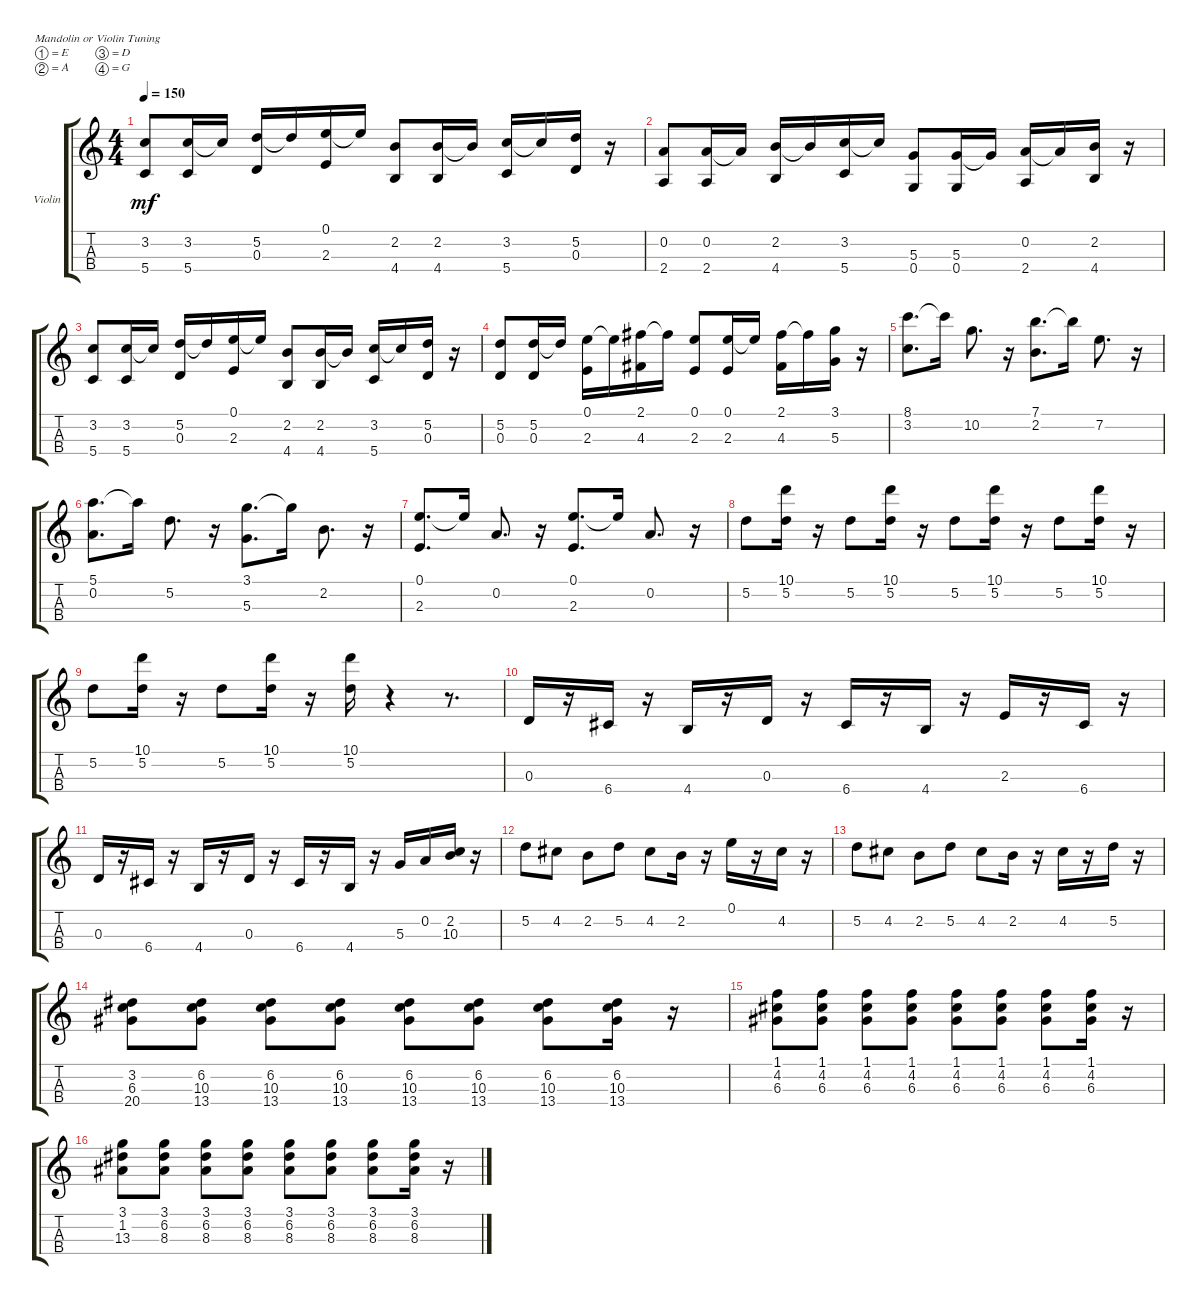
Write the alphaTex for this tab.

\bracketExtendMode groupsimilarinstruments
\firstSystemTrackNameOrientation horizontal
\otherSystemsTrackNameOrientation horizontal
\track ("Pizzicato String Ensemb" "Violin") {instrument violin}
\staff {score tabs}
\tuning (E5 A4 D4 G3)
\ts (4 4)
\tempo 150
\clef g2
\ks c
(3.2 5.4).8{dy mf} (3.2 5.4).16 3.2{t}.16 (5.2 0.3).16 5.2{t}.16 (0.1 2.3).16 0.1{t}.16 (2.2 4.4).8 (2.2 4.4).16 2.2{t}.16 (3.2 5.4).16 3.2{t}.16 (5.2 0.3).16 r.16 |
(0.2 2.4).8 (0.2 2.4).16 0.2{t}.16 (2.2 4.4).16 2.2{t}.16 (3.2 5.4).16 3.2{t}.16 (5.3 0.4).8 (5.3 0.4).16 5.3{t}.16 (0.2 2.4).16 0.2{t}.16 (2.2 4.4).16 r.16 |
(3.2 5.4).8 (3.2 5.4).16 3.2{t}.16 (5.2 0.3).16 5.2{t}.16 (0.1 2.3).16 0.1{t}.16 (2.2 4.4).8 (2.2 4.4).16 2.2{t}.16 (3.2 5.4).16 3.2{t}.16 (5.2 0.3).16 r.16 |
(5.2 0.3).8 (5.2 0.3).16 5.2{t}.16 (0.1 2.3).16 0.1{t}.16 (2.1 4.3).16 2.1{t}.16 (0.1 2.3).8 (0.1 2.3).16 0.1{t}.16 (2.1 4.3).16 2.1{t}.16 (3.1 5.3).16 r.16 |
(8.1 3.2).8{d} 8.1{t}.16 10.2.8{d} r.16 (7.1 2.2).8{d} 7.1{t}.16 7.2.8{d} r.16 |
(5.1 0.2).8{d} 5.1{t}.16 5.2.8{d} r.16 (3.1 5.3).8{d} 3.1{t}.16 2.2.8{d} r.16 |
(0.1 2.3).8{d} 0.1{t}.16 0.2.8{d} r.16 (0.1 2.3).8{d} 0.1{t}.16 0.2.8{d} r.16 |
5.2.8 (10.1 5.2).16 r.16 5.2.8 (10.1 5.2).16 r.16 5.2.8 (10.1 5.2).16 r.16 5.2.8 (10.1 5.2).16 r.16 |
5.2.8 (10.1 5.2).16 r.16 5.2.8 (10.1 5.2).16 r.16 (10.1 5.2).16 r.4 r.8{d} |
0.3.16 r.16 6.4.16 r.16 4.4.16 r.16 0.3.16 r.16 6.4.16 r.16 4.4.16 r.16 2.3.16 r.16 6.4.16 r.16 |
0.3.16 r.16 6.4.16 r.16 4.4.16 r.16 0.3.16 r.16 6.4.16 r.16 4.4.16 r.16 5.3.16 0.2.16 (2.2 10.3).16 r.16 |
5.2.8 4.2.8 2.2.8 5.2.8 4.2.8 2.2.16 r.16 0.1.16 r.16 4.2.16 r.16 |
5.2.8 4.2.8 2.2.8 5.2.8 4.2.8 2.2.16 r.16 4.2.16 r.16 5.2.16 r.16 |
(3.2 6.3 20.4).8 (6.2 10.3 13.4).8 (6.2 10.3 13.4).8 (6.2 10.3 13.4).8 (6.2 10.3 13.4).8 (6.2 10.3 13.4).8 (6.2 10.3 13.4).8 (6.2 10.3 13.4).16 r.16 |
(1.1 4.2 6.3).8 (1.1 4.2 6.3).8 (1.1 4.2 6.3).8 (1.1 4.2 6.3).8 (1.1 4.2 6.3).8 (1.1 4.2 6.3).8 (1.1 4.2 6.3).8 (1.1 4.2 6.3).16 r.16 |
(3.1 1.2 13.3).8 (3.1 6.2 8.3).8 (3.1 6.2 8.3).8 (3.1 6.2 8.3).8 (3.1 6.2 8.3).8 (3.1 6.2 8.3).8 (3.1 6.2 8.3).8 (3.1 6.2 8.3).16 r.16
